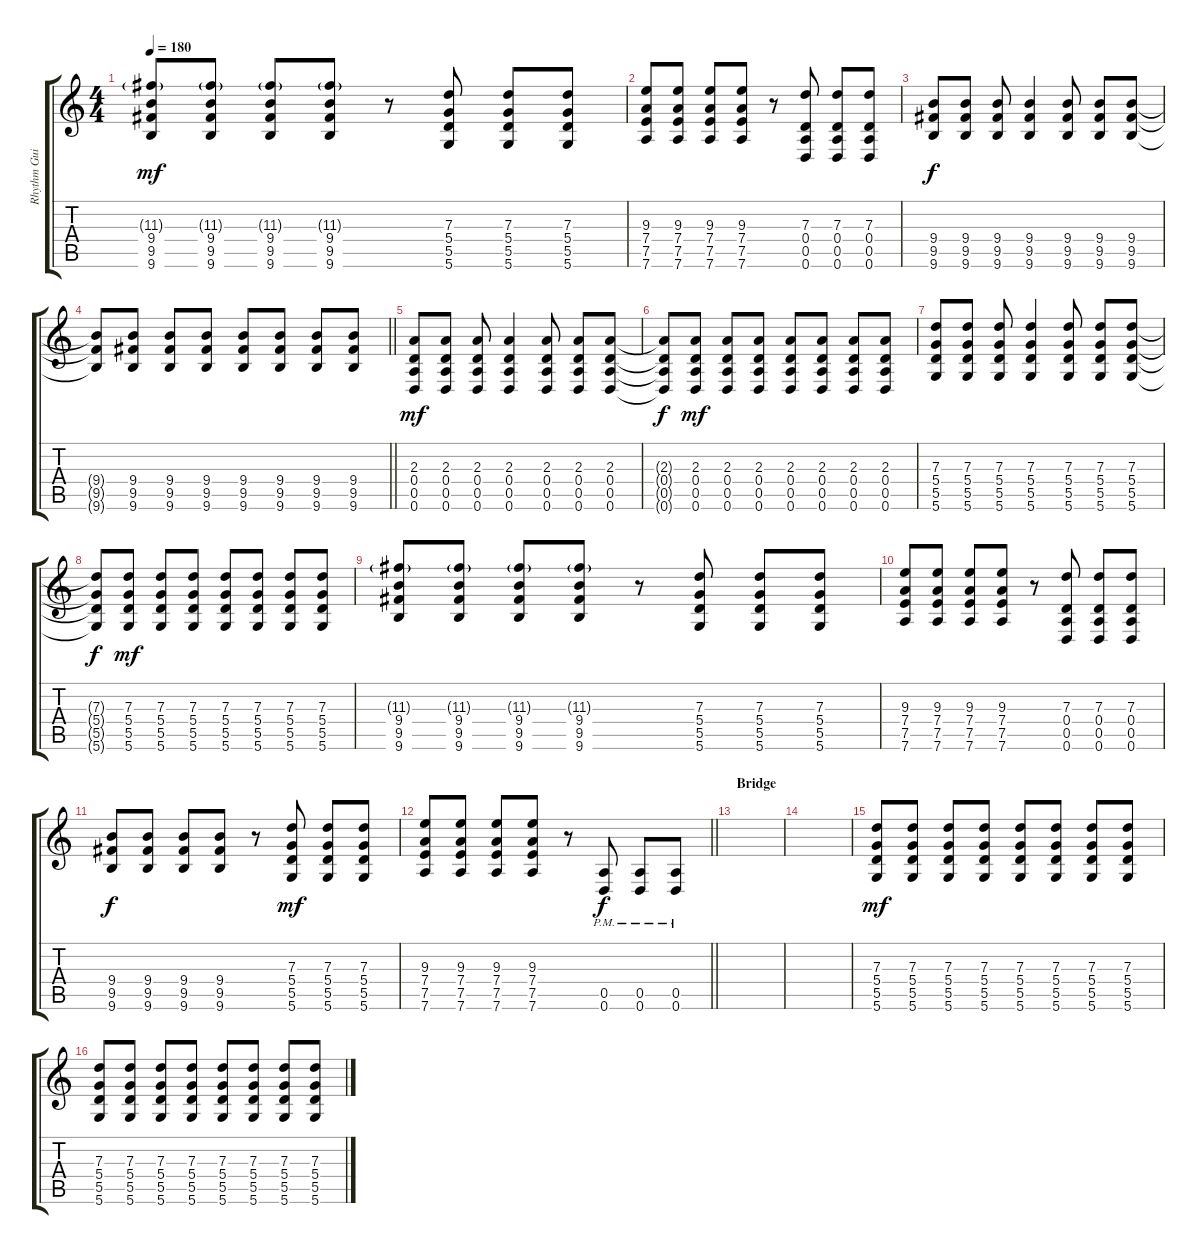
\track ("Rhythm Guitar R" "Rhythm Gui") {instrument distortionguitar}
\staff {score tabs}
\tuning (E4 B3 G3 D3 A2 D2) {hide}
\ts (4 4)
\tempo 180
\clef g2
\ks c
(11.3{g} 9.4 9.5 9.6).8{dy mf} (11.3{g} 9.4 9.5 9.6).8 (11.3{g} 9.4 9.5 9.6).8 (11.3{g} 9.4 9.5 9.6).8 r.8 (7.3 5.4 5.5 5.6).8 (7.3 5.4 5.5 5.6).8 (7.3 5.4 5.5 5.6).8 |
(9.3 7.4 7.5 7.6).8 (9.3 7.4 7.5 7.6).8 (9.3 7.4 7.5 7.6).8 (9.3 7.4 7.5 7.6).8 r.8 (7.3 0.4 0.5 0.6).8 (7.3 0.4 0.5 0.6).8 (7.3 0.4 0.5 0.6).8 |
(9.4 9.5 9.6).8{dy f} (9.4 9.5 9.6).8 (9.4 9.5 9.6).8 (9.4 9.5 9.6).4 (9.4 9.5 9.6).8 (9.4 9.5 9.6).8 (9.4 9.5 9.6).8 |
\barLineRight lightlight
(9.4{t} 9.5{t} 9.6{t}).8 (9.4 9.5 9.6).8 (9.4 9.5 9.6).8 (9.4 9.5 9.6).8 (9.4 9.5 9.6).8 (9.4 9.5 9.6).8 (9.4 9.5 9.6).8 (9.4 9.5 9.6).8 |
(2.3 0.4 0.5 0.6).8{dy mf} (2.3 0.4 0.5 0.6).8 (2.3 0.4 0.5 0.6).8 (2.3 0.4 0.5 0.6).4 (2.3 0.4 0.5 0.6).8 (2.3 0.4 0.5 0.6).8 (2.3 0.4 0.5 0.6).8 |
(2.3{t} 0.4{t} 0.5{t} 0.6{t}).8{dy f} (2.3 0.4 0.5 0.6).8{dy mf} (2.3 0.4 0.5 0.6).8 (2.3 0.4 0.5 0.6).8 (2.3 0.4 0.5 0.6).8 (2.3 0.4 0.5 0.6).8 (2.3 0.4 0.5 0.6).8 (2.3 0.4 0.5 0.6).8 |
(7.3 5.4 5.5 5.6).8 (7.3 5.4 5.5 5.6).8 (7.3 5.4 5.5 5.6).8 (7.3 5.4 5.5 5.6).4 (7.3 5.4 5.5 5.6).8 (7.3 5.4 5.5 5.6).8 (7.3 5.4 5.5 5.6).8 |
(7.3{t} 5.4{t} 5.5{t} 5.6{t}).8{dy f} (7.3 5.4 5.5 5.6).8{dy mf} (7.3 5.4 5.5 5.6).8 (7.3 5.4 5.5 5.6).8 (7.3 5.4 5.5 5.6).8 (7.3 5.4 5.5 5.6).8 (7.3 5.4 5.5 5.6).8 (7.3 5.4 5.5 5.6).8 |
(11.3{g} 9.4 9.5 9.6).8 (11.3{g} 9.4 9.5 9.6).8 (11.3{g} 9.4 9.5 9.6).8 (11.3{g} 9.4 9.5 9.6).8 r.8 (7.3 5.4 5.5 5.6).8 (7.3 5.4 5.5 5.6).8 (7.3 5.4 5.5 5.6).8 |
(9.3 7.4 7.5 7.6).8 (9.3 7.4 7.5 7.6).8 (9.3 7.4 7.5 7.6).8 (9.3 7.4 7.5 7.6).8 r.8 (7.3 0.4 0.5 0.6).8 (7.3 0.4 0.5 0.6).8 (7.3 0.4 0.5 0.6).8 |
(9.4 9.5 9.6).8{dy f} (9.4 9.5 9.6).8 (9.4 9.5 9.6).8 (9.4 9.5 9.6).8 r.8 (7.3 5.4 5.5 5.6).8{dy mf} (7.3 5.4 5.5 5.6).8 (7.3 5.4 5.5 5.6).8 |
\barLineRight lightlight
(9.3 7.4 7.5 7.6).8 (9.3 7.4 7.5 7.6).8 (9.3 7.4 7.5 7.6).8 (9.3 7.4 7.5 7.6).8 r.8 (0.5{pm} 0.6{pm}).8{dy f} (0.5{pm} 0.6{pm}).8 (0.5{pm} 0.6{pm}).8 |
\section ("" "Bridge")
|
|
(7.3 5.4 5.5 5.6).8{dy mf} (7.3 5.4 5.5 5.6).8 (7.3 5.4 5.5 5.6).8 (7.3 5.4 5.5 5.6).8 (7.3 5.4 5.5 5.6).8 (7.3 5.4 5.5 5.6).8 (7.3 5.4 5.5 5.6).8 (7.3 5.4 5.5 5.6).8 |
(7.3 5.4 5.5 5.6).8 (7.3 5.4 5.5 5.6).8 (7.3 5.4 5.5 5.6).8 (7.3 5.4 5.5 5.6).8 (7.3 5.4 5.5 5.6).8 (7.3 5.4 5.5 5.6).8 (7.3 5.4 5.5 5.6).8 (7.3 5.4 5.5 5.6).8
